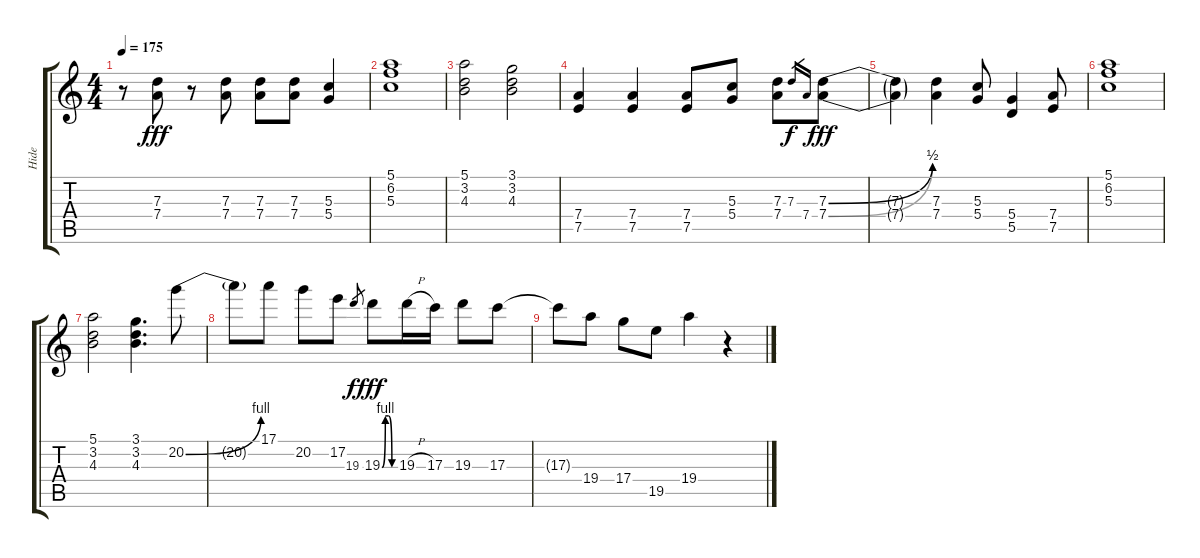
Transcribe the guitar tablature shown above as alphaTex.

\track ("Hide" "Hide") {instrument distortionguitar}
\staff {score tabs}
\tuning (E4 B3 G3 D3 A2 E2) {hide}
\ts (4 4)
\tempo 175
\clef g2
\ks c
r.8{dy fff} (7.3 7.4).8 r.8 (7.3 7.4).8 (7.3 7.4).8 (7.3 7.4).8 (5.3 5.4).4 |
(5.1 6.2 5.3).1 |
(5.1 3.2 4.3).2 (3.1 3.2 4.3).2 |
(7.4 7.5).4 (7.4 7.5).4 (7.4 7.5).8 (5.3 5.4).8 (7.3 7.4).8{txt ""} 7.3.16{gr dy f} 7.4.16{gr} (7.3{be (bend 0 0 60 2)} 7.4{be (bend 0 0 60 2)}).8{dy fff} |
(7.3{t} 7.4{t}).4 (7.3 7.4).4 (5.3 5.4).8 (5.4 5.5).4 (7.4 7.5).8 |
(5.1 6.2 5.3).1 |
(5.1 3.2 4.3).2 (3.1 3.2 4.3).4{d} 20.2{be (bend 0 0 60 4)}.8 |
20.2{t}.8 17.1.8 20.2.8 17.2.8 19.3.8{gr dy f} 19.3{be (custom 0 0 15 4 30 4 45 0 60 0)}.8{dy fff} 19.3{h}.16 17.3.16 19.3.8 17.3.8 |
17.3{t}.8{txt " "} 19.4.8 17.4.8 19.5.8 19.4.4 r.4
